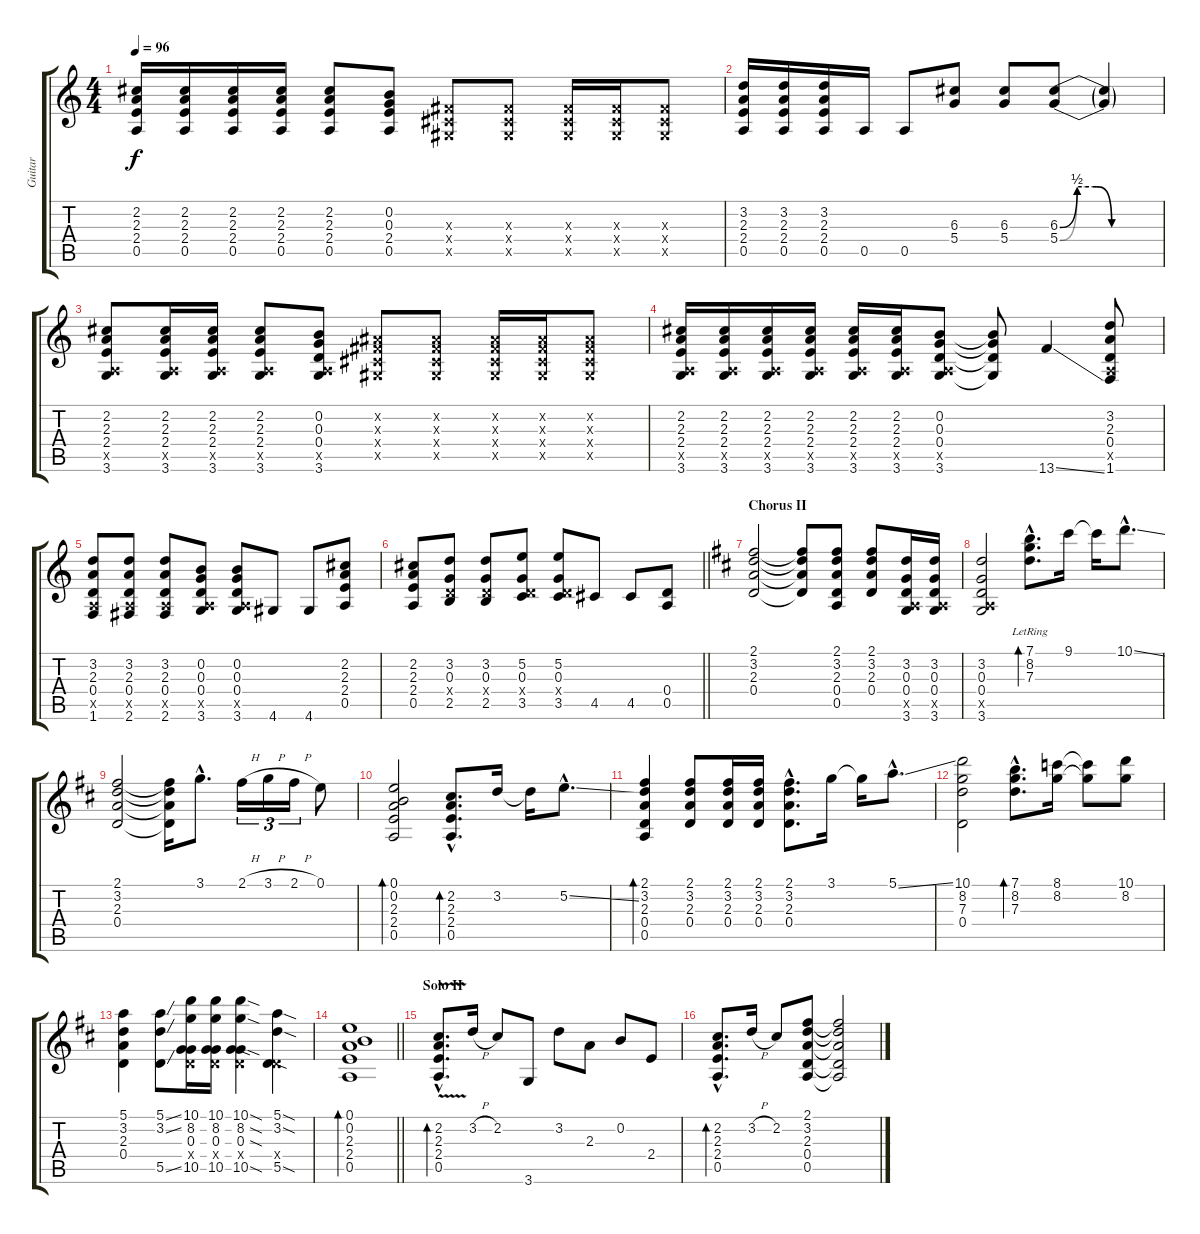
\track ("Guitar" "Guitar") {instrument overdrivenguitar}
\staff {score tabs}
\tuning (E4 B3 G3 D3 A2 E2) {hide}
\ts (4 4)
\tempo 96
\clef g2
\ks c
(2.2 2.3 2.4 0.5).16{dy f} (2.2 2.3 2.4 0.5).16 (2.2 2.3 2.4 0.5).16 (2.2 2.3 2.4 0.5).16 (2.2 2.3 2.4 0.5).8 (0.2 0.3 2.4 0.5).8 (-1.3{x} -1.4{x} -1.5{x}).8 (-1.3{x} -1.4{x} -1.5{x}).8 (-1.3{x} -1.4{x} -1.5{x}).16 (-1.3{x} -1.4{x} -1.5{x}).16 (-1.3{x} -1.4{x} -1.5{x}).8 |
(3.2 2.3 2.4 0.5).16 (3.2 2.3 2.4 0.5).16 (3.2 2.3 2.4 0.5).16 0.5.16 0.5.8 (6.3 5.4).8 (6.3 5.4).8 (6.3{be (custom 0 0 10 2 21 2 30 0 60 0)} 5.4{be (custom 0 0 10 2 20 2 30 0 60 0)}).8 (6.3{t} 5.4{t}).4 |
(2.2 2.3 2.4 0.5{x} 3.6).8 (2.2 2.3 2.4 0.5{x} 3.6).16 (2.2 2.3 2.4 0.5{x} 3.6).16 (2.2 2.3 2.4 0.5{x} 3.6).8 (0.2 0.3 0.4 0.5{x} 3.6).8 (-1.2{x} -1.3{x} -1.4{x} -1.5{x}).8 (-1.2{x} -1.3{x} -1.4{x} -1.5{x}).8 (-1.2{x} -1.3{x} -1.4{x} -1.5{x}).16 (-1.2{x} -1.3{x} -1.4{x} -1.5{x}).16 (-1.2{x} -1.3{x} -1.4{x} -1.5{x}).8 |
(2.2 2.3 2.4 0.5{x} 3.6).16 (2.2 2.3 2.4 0.5{x} 3.6).16 (2.2 2.3 2.4 0.5{x} 3.6).16 (2.2 2.3 2.4 0.5{x} 3.6).16 (2.2 2.3 2.4 0.5{x} 3.6).16 (2.2 2.3 2.4 0.5{x} 3.6).16 (0.2 0.3 0.4 0.5{x} 3.6).8 (0.2{t} 0.3{t} 0.4{t} 3.6{t}).8 13.6{ss}.4 (3.2 2.3 0.4 0.5{x} 1.6).8 |
(3.2 2.3 0.4 0.5{x} 1.6).8 (3.2 2.3 0.4 0.5{x} 2.6).8 (3.2 2.3 0.4 0.5{x} 2.6).8 (0.2 0.3 0.4 0.5{x} 3.6).8 (0.2 0.3 0.4 0.5{x} 3.6).8 4.6.8 4.6.8 (2.2 2.3 2.4 0.5).8 |
\barLineRight lightlight
(2.2 2.3 2.4 0.5).8 (3.2 0.3 0.4{x} 2.5).8 (3.2 0.3 0.4{x} 2.5).8 (5.2 0.3 0.4{x} 3.5).8 (5.2 0.3 0.4{x} 3.5).8 4.5.8 4.5.8 (0.4 0.5).8 |
\section ("" "Chorus II")
\ks d
(2.1 3.2 2.3 0.4).2 (2.1{t} 3.2{t} 2.3{t} 0.4{t}).8 (2.1 3.2 2.3 0.4 0.5).8 (2.1 3.2 2.3 0.4).8 (3.2 0.3 0.4 0.5{x} 3.6).16 (3.2 0.3 0.4 0.5{x} 3.6).16 |
(3.2 0.3 0.4 0.5{x} 3.6).2 (7.1{hac} 8.2{hac lr} 7.3{hac lr}).8{d bd 240} 9.1.16 9.1{t}.16 10.1{ss hac}.8{d} |
(2.1 3.2 2.3 0.4).2 (2.1{t} 3.2{t} 2.3{t} 0.4{t}).16 3.1{hac}.8{d} 2.1{h}.16{tu (3 2)} 3.1{h}.16{tu (3 2)} 2.1{h}.16{tu (3 2)} 0.1.8 |
(0.1 0.2 2.3 2.4 0.5).2{bd 240} (2.2{hac} 2.3{hac} 2.4{hac} 0.5{hac}).8{d bd 240} 3.2.16 3.2{t}.16 5.2{ss hac}.8{d} |
(2.1 3.2 2.3 0.4 0.5).4{bd 240} (2.1 3.2 2.3 0.4).8 (2.1 3.2 2.3 0.4).16 (2.1 3.2 2.3 0.4).16 (2.1{hac} 3.2{hac} 2.3{hac} 0.4{hac}).8{d} 3.1.16 3.1{t}.16 5.1{ss hac}.8{d} |
(10.1 8.2 7.3 0.4).2 (7.1{hac} 8.2{hac} 7.3{hac}).8{d bd 240} (8.1 8.2).16 (8.1{t} 8.2{t}).8 (10.1 8.2).8 |
(5.1 3.2 2.3 0.4).4 (5.1{ss} 3.2{ss} 5.5{ss}).8 (10.1 8.2 0.3 0.4{x} 10.5).16 (10.1 8.2 0.3 0.4{x} 10.5).16 (10.1{sod} 8.2{sod} 0.3{sod} 0.4{x} 10.5{sod}).4 (5.1{sod} 3.2{sod} 0.4{x} 5.5{sod}).4 |
\barLineRight lightlight
(0.1 0.2 2.3 2.4 0.5).1{bd 240} |
\section ("" "Solo II")
(2.2{v hac} 2.3{v hac} 2.4{v hac} 0.5{v hac}).8{d bd 240} 3.2{h}.16 2.2.8 3.6.8 3.2.8 2.3.8 0.2.8 2.4.8 |
(2.2{hac} 2.3{hac} 2.4{hac} 0.5{hac}).8{d bd 240} 3.2{h}.16 2.2.8 (2.1 3.2 2.3 0.4 0.5).8 (2.1{t} 3.2{t} 2.3{t} 0.4{t} 0.5{t}).2
